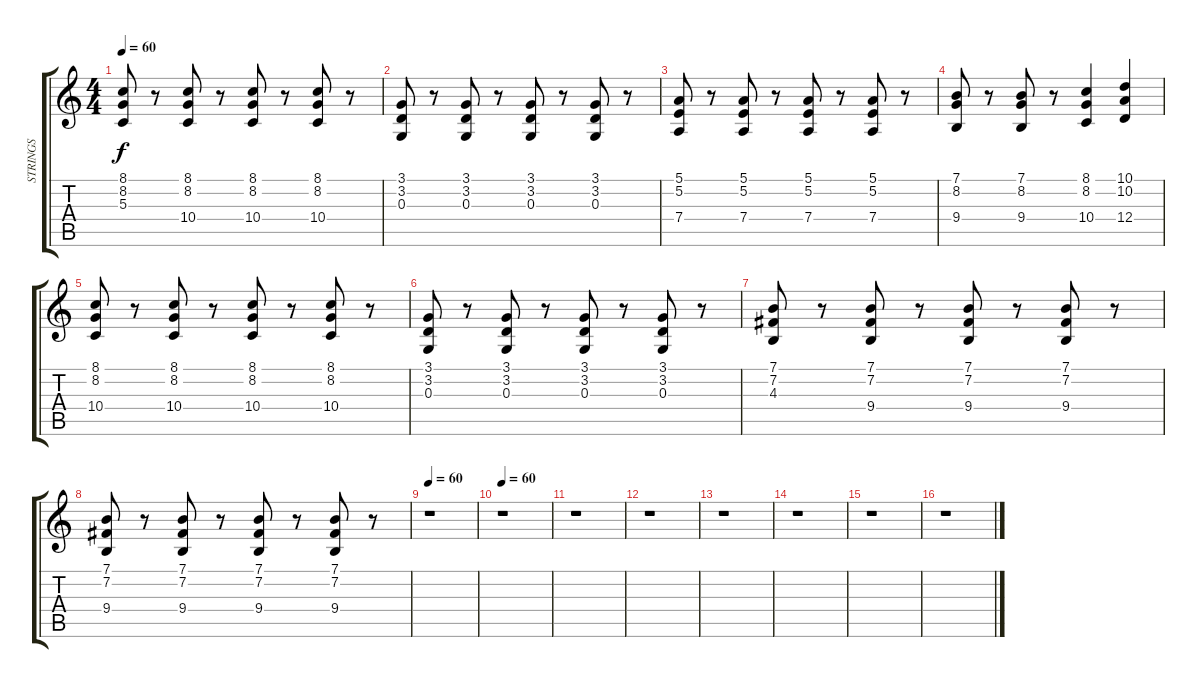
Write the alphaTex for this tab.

\track (" STRINGS" " STRINGS") {instrument stringensemble1}
\staff {score tabs}
\tuning (E4 B3 G3 D3 A2 E2) {hide}
\ts (4 4)
\tempo 60
\clef g2
\ks c
(8.1 8.2 5.3).8{dy f volume 5} r.8 (8.1 8.2 10.4).8 r.8 (8.1 8.2 10.4).8 r.8 (8.1 8.2 10.4).8 r.8 |
(3.1 3.2 0.3).8 r.8 (3.1 3.2 0.3).8 r.8 (3.1 3.2 0.3).8 r.8 (3.1 3.2 0.3).8 r.8 |
(5.1 5.2 7.4).8 r.8 (5.1 5.2 7.4).8 r.8 (5.1 5.2 7.4).8 r.8 (5.1 5.2 7.4).8 r.8 |
(7.1 8.2 9.4).8 r.8 (7.1 8.2 9.4).8 r.8 (8.1 8.2 10.4).4 (10.1 10.2 12.4).4 |
(8.1 8.2 10.4).8 r.8 (8.1 8.2 10.4).8 r.8 (8.1 8.2 10.4).8 r.8 (8.1 8.2 10.4).8 r.8 |
(3.1 3.2 0.3).8 r.8 (3.1 3.2 0.3).8 r.8 (3.1 3.2 0.3).8 r.8 (3.1 3.2 0.3).8 r.8 |
(7.1 7.2 4.3).8{volume 5} r.8 (7.1 7.2 9.4).8{volume 4} r.8 (7.1 7.2 9.4).8{volume 3} r.8 (7.1 7.2 9.4).8{volume 2} r.8 |
(7.1 7.2 9.4).8{volume 2} r.8 (7.1 7.2 9.4).8{volume 1} r.8 (7.1 7.2 9.4).8{volume 0} r.8 (7.1 7.2 9.4).8 r.8 |
\tempo 60
r.1 |
\tempo 60
r.1 |
r.1 |
r.1 |
r.1 |
r.1 |
r.1 |
r.1
